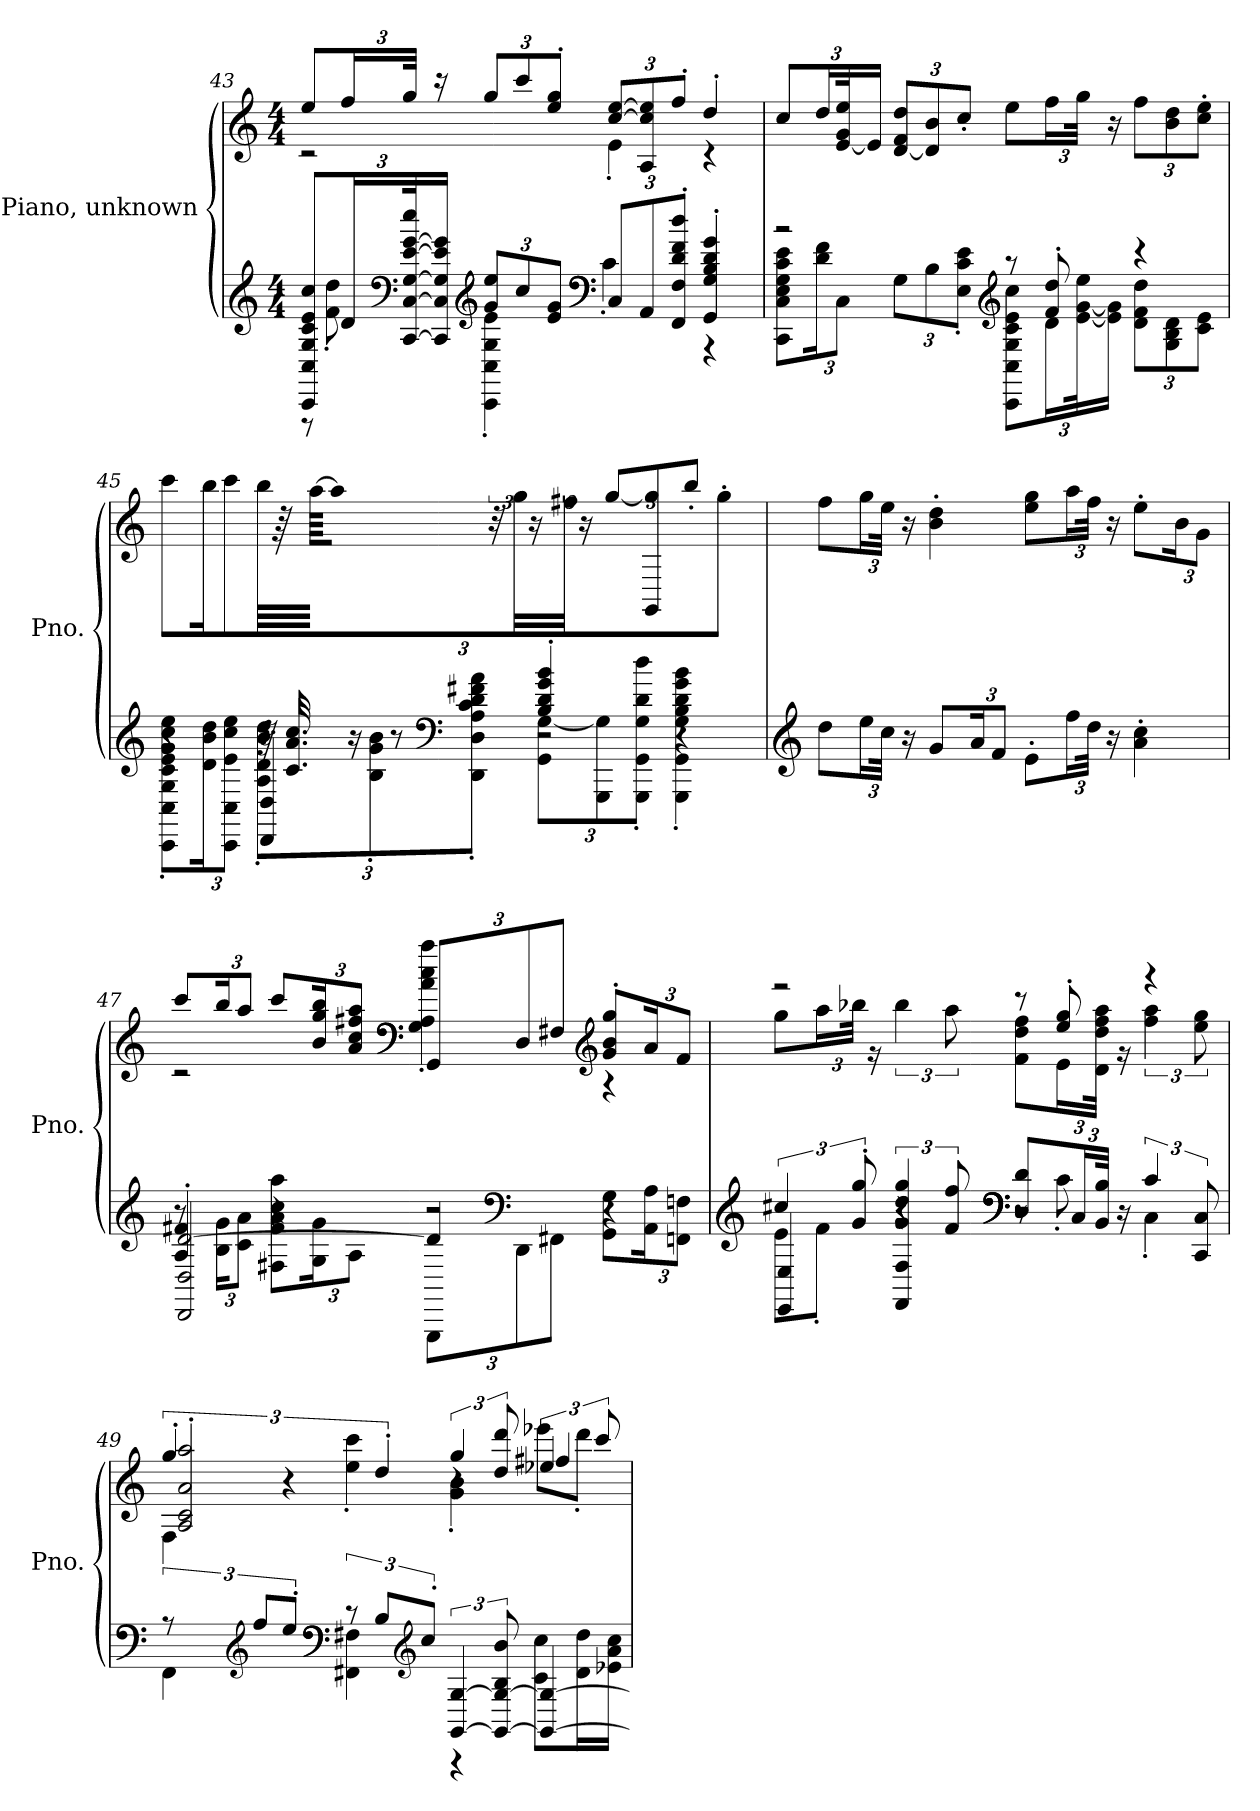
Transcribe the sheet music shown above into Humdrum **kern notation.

**kern	**kern
*part1	*part1
*staff2	*staff1
*I"Piano, unknown	*
*I'Pno.	*
!!LO:LB:g=z
*clefG2	*clefG2
*k[]	*k[]
*M4/4	*M4/4
=43	=43
*^	*^
8CC/ 8C/ 8G/ 8c/ 8e/ 8cc/L	8r	8ee/L	2r
*Xbrackettup	*	*Xbrackettup	*
24d/L	8f\' 8dd\'	24ff/L	.
*clefF4	*	*	*
[48CC/ [48C/ [48G/ [48e/ [48g/ 48ee/K	.	48gg/JJk	.
16CC/] 16C/] 16G/] 16e/] 16g/]JJ	.	16r	.
*clefG2	*	*	*
12g/ 12ee/L	4CC\' 4C\' 4G\' 4e\'	12gg/L	.
12cc/	.	12ccc/	.
12e/ 12g/J	.	12ee/' 12gg/'J	.
*clefF4	*	*	*
12C/L	4c'\	[12cc/ [12ee/L	4e'\
12AA/	.	12A/ 12cc/] 12ee/]	.
12FF/' 12F/' 12d/' 12f/' 12dd/'J	.	12ff'/J	.
4GG/' 4G/' 4B/' 4d/' 4g/'	4r	4dd'/	4r
*	*	*v	*v
=44	=44	=44
2r	8CC\ 8C\ 8E\ 8G\ 8c\ 8e\L	8cc/L
.	24d\ 24f\K	24dd/L
.	12C\J	[48e/ 48g/ 48ee/K
.	.	16e/JJ]
.	12G\L	[12d/ 12f/ 12dd/L
.	12B\	12d/] 12b/
.	12E\' 12c\' 12e\'J	12cc'/J
*clefG2	*	*
8r	8CC\ 8C\ 8G\ 8c\ 8e\ 8cc\L	8ee\L
8f/' 8dd/'	24d\L	24ff\L
.	[48e\ [48g\ 48ee\K	48gg\JJk
.	16e\] 16g\]JJ	16r
4r	12d\ 12f\ 12dd\L	12ff\L
.	12G\ 12B\ 12d\	12b\ 12dd\
.	12c\ 12e\J	12cc\' 12ee\'J
!!LO:LB:g=z
=45	=45	=45
*	*^	*
4r	8CC\' 8C\' 8G\' 8c\' 8e\' 8g\' 8cc\' 8ee\'L	4r	8ccc\L
.	24d\ 24b\ 24dd\K	.	24bb\K
.	12CC\ 12C\ 12e\ 12cc\ 12ee\J	.	12ccc\
*	*	*	*brackettup
64r	12A\' 12d\' 12b\' 12dd\'L	4DD/' 4D/'	96bb\Jkkk
.	.	.	96r
32.c/ 32.a/ 32.cc/	.	.	.
.	.	.	[96aa\KLLL
.	.	.	32aa\JJJ]
16r	.	.	48r
.	12B\' 12g\' 12b\'	.	48gg\
.	.	.	16r
8r	.	.	.
*clefF4	*	*	*
.	12DD\' 12D\' 12A\' 12c\' 12d\' 12f#X\' 12a\'J	.	48ff#X\
.	.	.	16r
*	*	*	*Xbrackettup
4B/' 4d/' 4g/' 4b/'	12GG\ [12G\L	2r	[12gg/L
.	12GGG\ 12G\]	.	12GG/ 12gg/]
.	12GGG\' 12GG\' 12G\' 12d\' 12dd\'J	.	12bb'/J
4r	4GGG\' 4GG\' 4G\' 4B\' 4d\' 4g\' 4b\'	.	4gg'\
*v	*v	*v	*
=46	=46
*clefG2	*
8dd\L	8ff\L
24ee\L	24gg\L
48cc\JJk	48ee\JJk
16r	16r
8g/L	4b\' 4dd\'
24a/K	.
12f/J	.
8e'\L	8ee\ 8gg\L
24ff\L	24aa\L
48dd\JJk	48ff\JJk
16r	16r
4a\' 4cc\'	8ee'\L
.	24b\K
.	12g\J
!!LO:PB:g=z
=47	=47
*^	*^
*	*^	*	*
4A/' 4f#X/'	8r	2DD/ 2D/ [2d/	8ccc/L	2r
.	24B\ 24g\KL	.	24bb/K	.
.	12c\ 12a\J	.	12aa/J	.
4r	8F#X\ 8f#\ 8a\ 8cc\ 8aa\L	.	8ccc/L	.
.	24G\ 24g\K	.	24b/ 24gg/ 24bb/K	.
.	12A\J	.	12a/ 12cc/ 12ff#X/ 12aa/J	.
*	*	*	*clefF4	*
2r	12GGG\L	4d/]	12GG/L	4G\' 4A\' 4a\' 4cc\' 4aa\'
*clefF4	*	*	*	*
.	12DD\	.	12D/	.
.	12FF#X\J	.	12F#X/J	.
*	*	*	*clefG2	*
.	8GG\ 8G\L	4r	8g/' 8b/' 8gg/'L	4r
.	24AA\ 24A\K	.	24a/K	.
.	12FFn\ 12Fn\J	.	12f/J	.
=48	=48	=48	=48	=48
*clefG2	*	*	*	*
*	*	*brackettup	*	*
4cc#X/	8e\L	6EE/ 6E/	2r	8gg\L
.	8f'\J	.	.	24aa\L
.	.	12g/' 12gg/'	.	48bb-X\JJk
.	.	.	.	16r
*	*	*	*	*brackettup
4r	4r	6FF/ 6F/ 6g/ 6dd/ 6gg/	.	6bb-\
.	.	12f/ 12ff/	.	12aa\
*clefF4	*	*	*	*
2r	8r	8D/ 8d/L	8r	8f\ 8dd\ 8ff\L
*	*	*Xbrackettup	*	*Xbrackettup
.	8c'\	24C/L	8ee/' 8gg/'	24e\L
.	.	48BB/ 48B/JJk	.	48d\ 48dd\ 48ff\ 48aa\JJk
.	.	16r	.	16r
*	*	*brackettup	*	*brackettup
.	4C'\	6c/	4r	6ff\ 6aa\
.	.	12CC/ 12C/	.	12ee\ 12gg\
*	*v	*v	*	*
!!LO:LB:g=z
=49	=49	=49	=49
*	*	*	*^
12r	4FF\	6gg'/	4F\	2A/' 2c/' 2a/' 2aa/'
*clefG2	*	*	*	*
12ff/L	.	.	.	.
12ee'/J	.	6r	.	.
*clefF4	*	*	*	*
12r	4FF#X\ 4F#X\	.	4ee\' 4ccc\'	.
12B/L	.	6dd'/	.	.
*clefG2	*	*	*	*
12cc'/J	.	.	.	.
[6GG/ [6G/	4r	6gg/	4g\' 4b\'	4r
12GG/_ 12G/_ 12B/ 12b/	.	12dd/ 12ddd/	.	.
4GG/_ 4G/_	8c\ 8cc\L	6ee-X/	8eee-X\L	4ff#X/
.	16d\' 16dd\'L	.	8ddd'\J	.
.	.	12ccc/	.	.
.	16e-X\ 16a\ 16cc\JJ	.	.	.
*v	*v	*	*	*
*	*v	*v	*v
=	=
*-	*-
